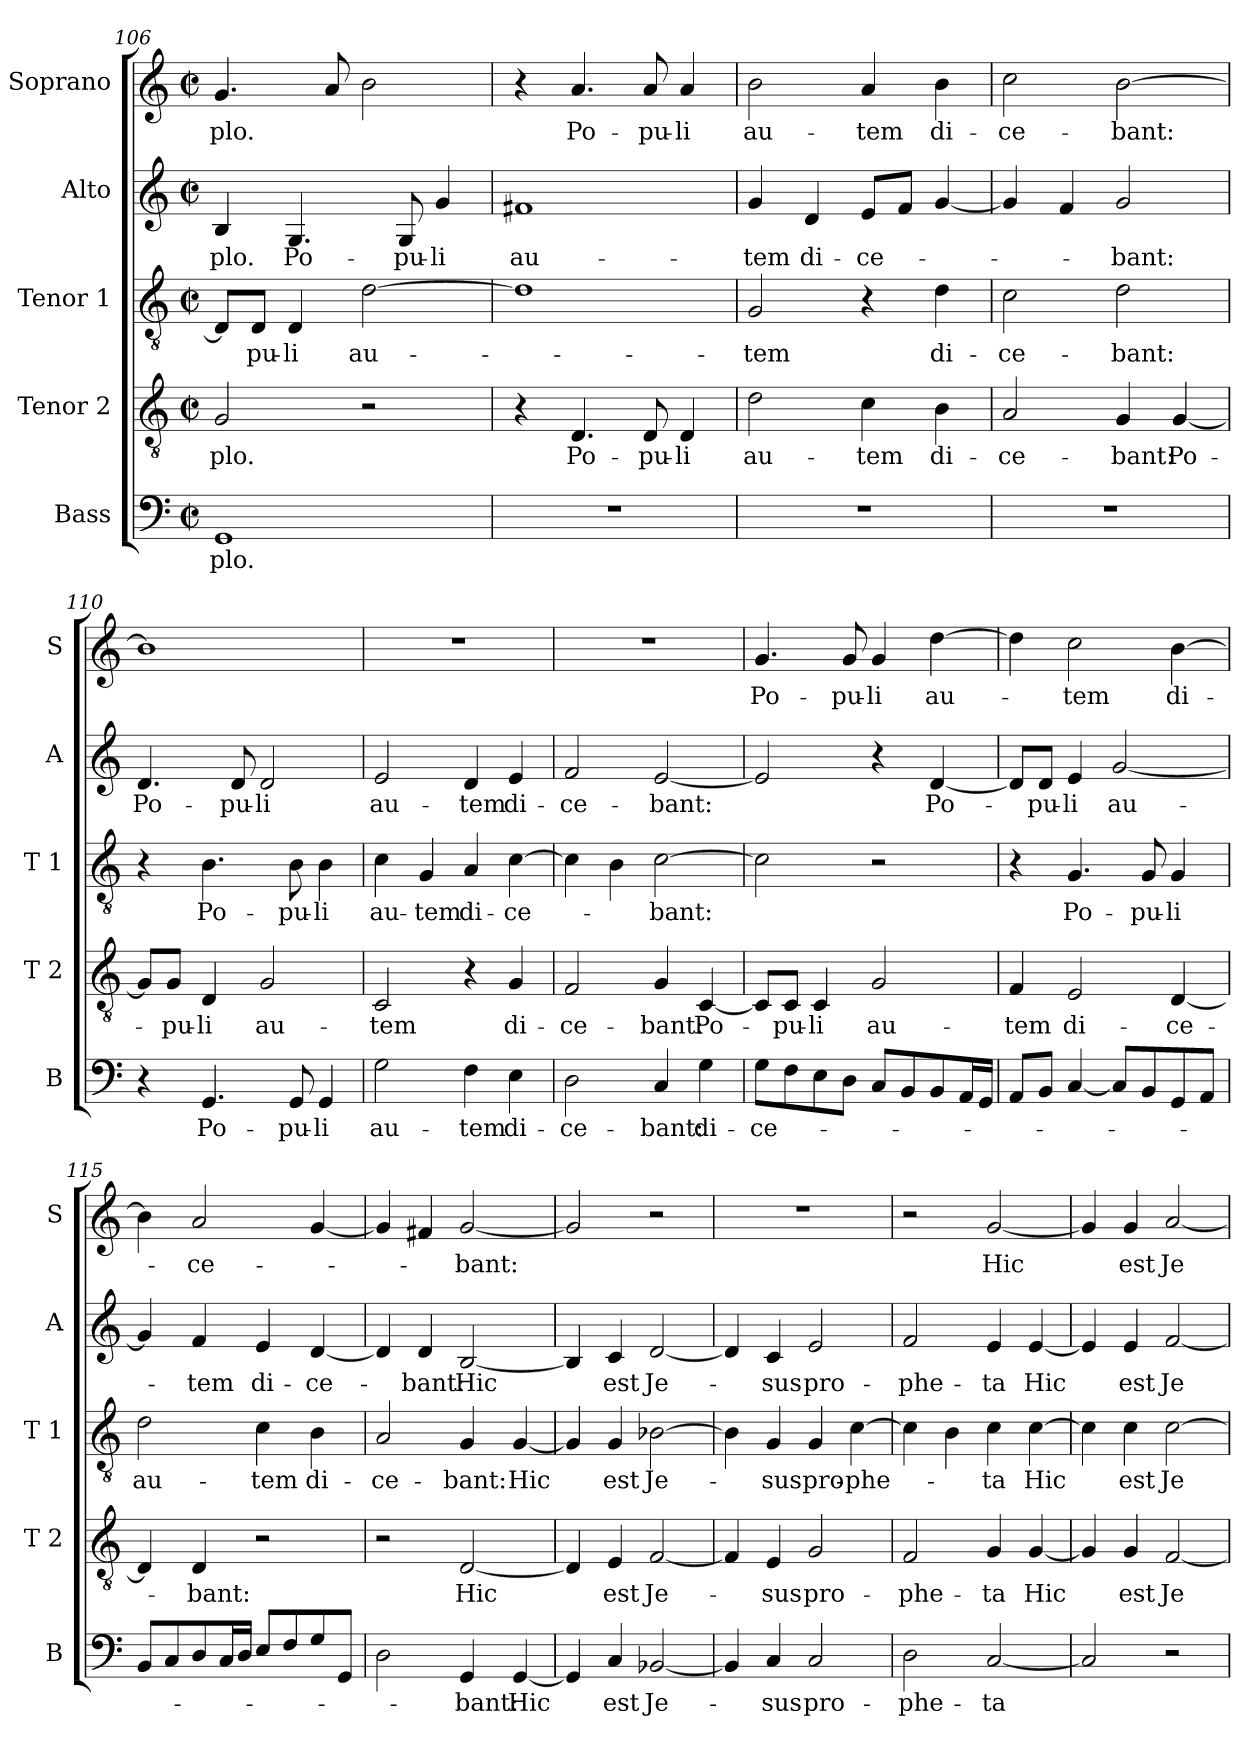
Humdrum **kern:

**kern	**text	**kern	**text	**kern	**text	**kern	**text	**kern	**text
*part5	*part5	*part4	*part4	*part3	*part3	*part2	*part2	*part1	*part1
*staff5	*staff5	*staff4	*staff4	*staff3	*staff3	*staff2	*staff2	*staff1	*staff1
*I"Bass	*	*I"Tenor 2	*	*I"Tenor 1	*	*I"Alto	*	*I"Soprano	*
*I'B	*	*I'T 2	*	*I'T 1	*	*I'A	*	*I'S	*
*clefF4	*	*clefGv2	*	*clefGv2	*	*clefG2	*	*clefG2	*
*k[]	*	*k[]	*	*k[]	*	*k[]	*	*k[]	*
*C:	*	*C:	*	*C:	*	*C:	*	*C:	*
*M2/2	*	*M2/2	*	*M2/2	*	*M2/2	*	*M2/2	*
*met(c|)	*	*met(c|)	*	*met(c|)	*	*met(c|)	*	*met(c|)	*
=106	=106	=106	=106	=106	=106	=106	=106	=106	=106
1GG	-plo.	2G/	-plo.	8D/L]	.	4B/	-plo.	4.g/	-plo.
.	.	.	.	8D/J	-pu-	.	.	.	.
.	.	.	.	4D/	-li	4.G/	Po-	.	.
.	.	.	.	.	.	.	.	8a/	.
.	.	2r	.	[2d\	au-	.	.	2b\	.
.	.	.	.	.	.	8G/	-pu-	.	.
.	.	.	.	.	.	4g/	-li	.	.
=107	=107	=107	=107	=107	=107	=107	=107	=107	=107
1r	.	4r	.	1d]	.	1f#X	au-	4r	.
.	.	4.D/	Po-	.	.	.	.	4.a/	Po-
.	.	8D/	-pu-	.	.	.	.	8a/	-pu-
.	.	4D/	-li	.	.	.	.	4a/	-li
=108	=108	=108	=108	=108	=108	=108	=108	=108	=108
1r	.	2d\	au-	2G/	-tem	4g/	-tem	2b\	au-
.	.	.	.	.	.	4d/	di-	.	.
.	.	4c\	-tem	4r	.	8e/L	-ce-	4a/	-tem
.	.	.	.	.	.	8f/J	.	.	.
.	.	4B\	di-	4d\	di-	[4g/	.	4b\	di-
=109	=109	=109	=109	=109	=109	=109	=109	=109	=109
1r	.	2A/	-ce-	2c\	-ce-	4g/]	.	2cc\	-ce-
.	.	.	.	.	.	4f/	.	.	.
.	.	4G/	-bant:	2d\	-bant:	2g/	-bant:	[2b\	-bant:
.	.	[4G/	Po-	.	.	.	.	.	.
!!LO:LB:g=z
=110	=110	=110	=110	=110	=110	=110	=110	=110	=110
4r	.	8G/L]	.	4r	.	4.d/	Po-	1b]	.
.	.	8G/J	-pu-	.	.	.	.	.	.
4.GG/	Po-	4D/	-li	4.B\	Po-	.	.	.	.
.	.	.	.	.	.	8d/	-pu-	.	.
.	.	2G/	au-	.	.	2d/	-li	.	.
8GG/	-pu-	.	.	8B\	-pu-	.	.	.	.
4GG/	-li	.	.	4B\	-li	.	.	.	.
=111	=111	=111	=111	=111	=111	=111	=111	=111	=111
2G\	au-	2C/	-tem	4c\	au-	2e/	au-	1r	.
.	.	.	.	4G/	-tem	.	.	.	.
4F\	-tem	4r	.	4A/	di-	4d/	-tem	.	.
4E\	di-	4G/	di-	[4c\	-ce-	4e/	di-	.	.
=112	=112	=112	=112	=112	=112	=112	=112	=112	=112
2D\	-ce-	2F/	-ce-	4c\]	.	2f/	-ce-	1r	.
.	.	.	.	4B\	.	.	.	.	.
4C/	-bant:	4G/	-bant:	[2c\	-bant:	[2e/	-bant:	.	.
4G\	di-	[4C/	Po-	.	.	.	.	.	.
=113	=113	=113	=113	=113	=113	=113	=113	=113	=113
8G\L	-ce-	8C/L]	.	2c\]	.	2e/]	.	4.g/	Po-
8F\	.	8C/J	-pu-	.	.	.	.	.	.
8E\	.	4C/	-li	.	.	.	.	.	.
8D\J	.	.	.	.	.	.	.	8g/	-pu-
8C/L	.	2G/	au-	2r	.	4r	.	4g/	-li
8BB/	.	.	.	.	.	.	.	.	.
8BB/	.	.	.	.	.	[4d/	Po-	[4dd\	au-
16AA/L	.	.	.	.	.	.	.	.	.
16GG/JJ	.	.	.	.	.	.	.	.	.
=114	=114	=114	=114	=114	=114	=114	=114	=114	=114
8AA/L	.	4F/	-tem	4r	.	8d/L]	.	4dd\]	.
8BB/J	.	.	.	.	.	8d/J	-pu-	.	.
[4C/	.	2E/	di-	4.G/	Po-	4e/	-li	2cc\	-tem
8C/L]	.	.	.	.	.	[2g/	au-	.	.
8BB/	.	.	.	8G/	-pu-	.	.	.	.
8GG/	.	[4D/	-ce-	4G/	-li	.	.	[4b\	di-
8AA/J	.	.	.	.	.	.	.	.	.
!!LO:PB:g=z
=115	=115	=115	=115	=115	=115	=115	=115	=115	=115
8BB/L	.	4D/]	.	2d\	au-	4g/]	.	4b\]	.
8C/	.	.	.	.	.	.	.	.	.
8D/	.	4D/	-bant:	.	.	4f/	-tem	2a/	-ce-
16C/L	.	.	.	.	.	.	.	.	.
16D/JJ	.	.	.	.	.	.	.	.	.
8E/L	.	2r	.	4c\	-tem	4e/	di-	.	.
8F/	.	.	.	.	.	.	.	.	.
8G/	.	.	.	4B\	di-	[4d/	-ce-	[4g/	.
8GG/J	.	.	.	.	.	.	.	.	.
=116	=116	=116	=116	=116	=116	=116	=116	=116	=116
2D\	.	2r	.	2A/	-ce-	4d/]	.	4g/]	.
.	.	.	.	.	.	4d/	-bant:	4f#X/	.
4GG/	-bant:	[2D/	Hic	4G/	-bant:	[2B/	Hic	[2g/	-bant:
[4GG/	Hic	.	.	[4G/	Hic	.	.	.	.
=117	=117	=117	=117	=117	=117	=117	=117	=117	=117
4GG/]	.	4D/]	.	4G/]	.	4B/]	.	2g/]	.
4C/	est	4E/	est	4G/	est	4c/	est	.	.
[2BB-X/	Je-	[2F/	Je-	[2B-X\	Je-	[2d/	Je-	2r	.
=118	=118	=118	=118	=118	=118	=118	=118	=118	=118
4BB-/]	.	4F/]	.	4B-\]	.	4d/]	.	1r	.
4C/	-sus	4E/	-sus	4G/	-sus	4c/	-sus	.	.
2C/	pro-	2G/	pro-	4G/	pro-	2e/	pro-	.	.
.	.	.	.	[4c\	-phe-	.	.	.	.
=119	=119	=119	=119	=119	=119	=119	=119	=119	=119
2D\	-phe-	2F/	-phe-	4c\]	.	2f/	-phe-	2r	.
.	.	.	.	4B\	.	.	.	.	.
[2C/	-ta	4G/	-ta	4c\	-ta	4e/	-ta	[2g/	Hic
.	.	[4G/	Hic	[4c\	Hic	[4e/	Hic	.	.
!!LO:LB:g=z
=120	=120	=120	=120	=120	=120	=120	=120	=120	=120
2C/]	.	4G/]	.	4c\]	.	4e/]	.	4g/]	.
.	.	4G/	est	4c\	est	4e/	est	4g/	est
2r	.	[2F/	Je-	[2c\	Je-	[2f/	Je-	[2a/	Je-
=	=	=	=	=	=	=	=	=	=
*-	*-	*-	*-	*-	*-	*-	*-	*-	*-
